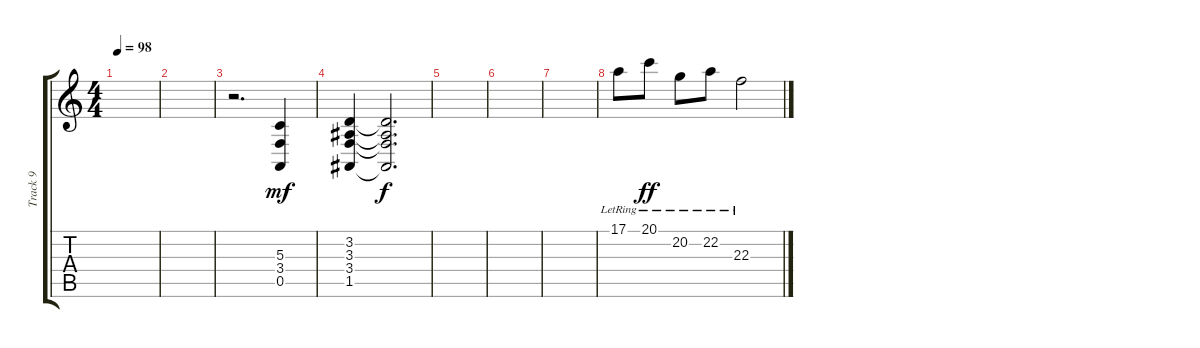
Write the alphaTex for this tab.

\track ("Track 9" "Track 9") {instrument pad3polysynth}
\staff {score tabs}
\tuning (E4 B3 G3 D3 A2 E2) {hide}
\ts (4 4)
\tempo 98
\clef g2
\ks c
|
|
r.2{d} (5.3 3.4 0.5).4{dy mf instrument lead2sawtooth} |
(3.2 3.3 3.4 1.5).4 (3.2{t} 3.3{t} 3.4{t} 1.5{t}).2{d dy f} |
|
|
|
17.1{lr}.8{instrument fx1rain} 20.1{lr}.8{dy ff} 20.2{lr}.8 22.2{lr}.8 22.3{lr}.2
